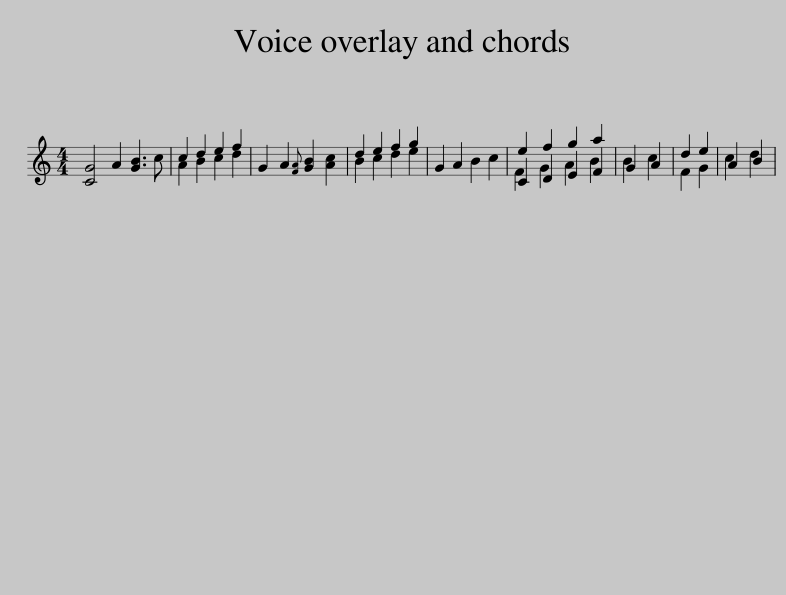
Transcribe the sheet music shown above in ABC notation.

X:1
%%score ( 1 2 3 )
L:1/8
M:4/4
I:linebreak $
K:C
V:1 treble
V:2 treble
V:3 treble
V:1
 [CG]4 A2 [GB]3 c | c2 d2 e2 f2 | G2 A2{[FA]} [GB]2 [Ac]2 | d2 e2 f2 g2 | G2 A2 B2 c2 | %5
 e2 f2 g2 a2 | G2 A2 | d2 e2 | A2 B2 | %9
V:2
 x10 | A2 B2 c2 d2 | x8 | B2 c2 d2 e2 | x8 | %5
 F2 G2 A2 B2 | B2 c2 | F2 G2 | c2 d2 | %9
V:3
 x10 | x8 | x8 | x8 | x8 | %5
 C2 D2 E2 F2 | x4 | x4 | x4 | %9
